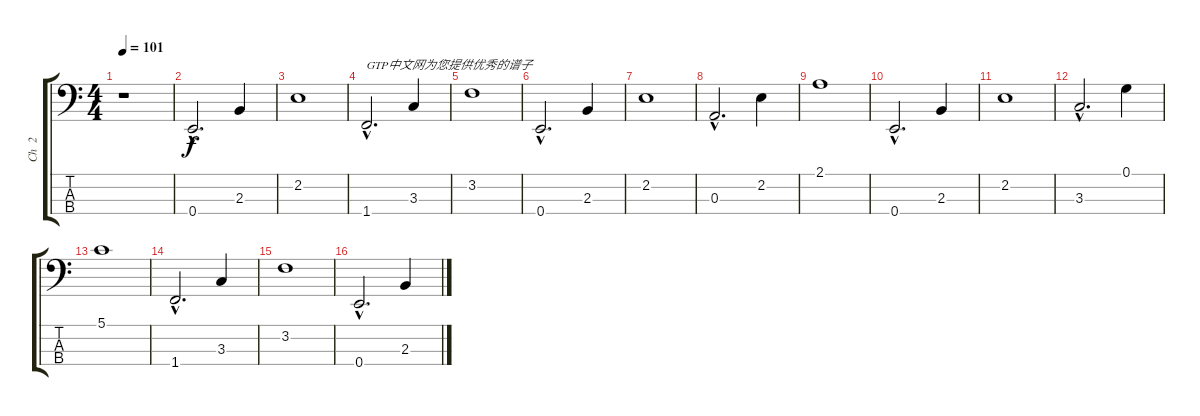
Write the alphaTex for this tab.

\track ("Ch  2   " "Ch  2   ") {instrument fretlessbass}
\staff {score tabs}
\tuning (G2 D2 A1 E1) {hide}
\ts (4 4)
\tempo 101
\clef f4
\ks c
r.1{dy f instrument fretlessbass} |
0.4{hac}.2{d} 2.3.4 |
2.2.1 |
1.4{hac}.2{d txt "GTP中文网为您提供优秀的谱子"} 3.3.4 |
3.2.1 |
0.4{hac}.2{d} 2.3.4 |
2.2.1 |
0.3{hac}.2{d} 2.2.4 |
2.1.1 |
0.4{hac}.2{d} 2.3.4 |
2.2.1 |
3.3{hac}.2{d} 0.1.4 |
5.1.1 |
1.4{hac}.2{d} 3.3.4 |
3.2.1 |
0.4{hac}.2{d} 2.3.4
